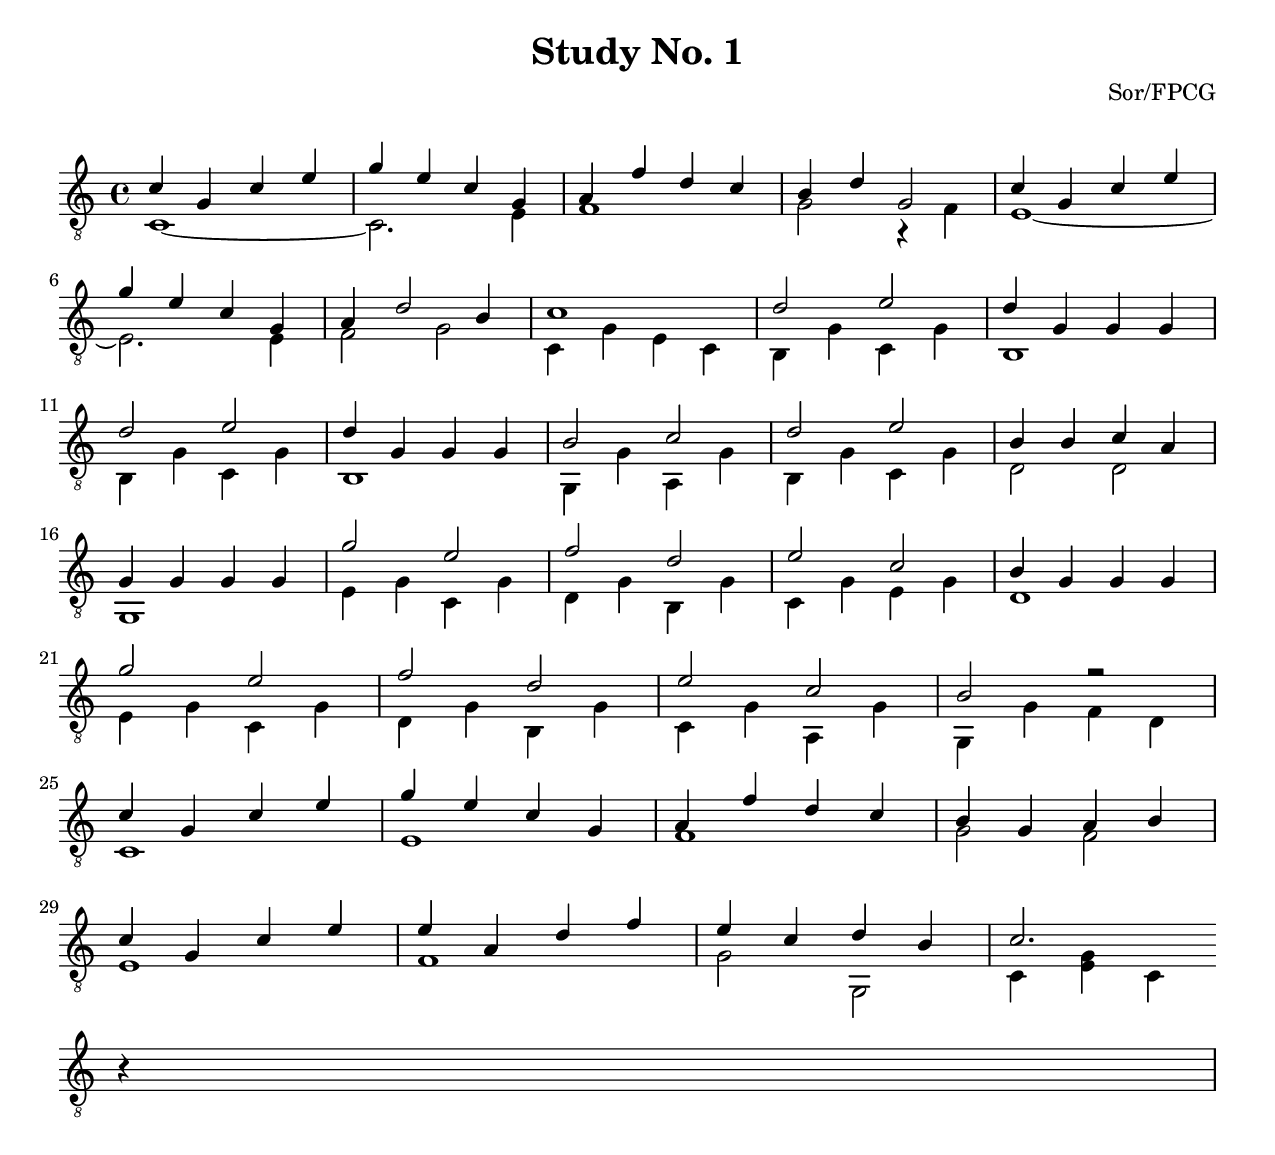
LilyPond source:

\version "2.18.2"
\include "style.ily"

% From First Pieces for Classical Guitar, Joseph Alexander

\header {
  title = "Study No. 1"
  composer = "Sor/FPCG"
}


{
  \clef "treble_8" \time 4/4 \key c \major 
  <<
    \relative c {
      c'4 g c e | g4 e c g | a4 f' d c | b4 d g,2 | c4 g c e | \break
      g4 e c g | a4 d2 b4 | c1 | d2 e | d4 g, g g | \break
      d'2 e | d4 g, g g | b2 c | d2 e | b4 b c a | \break
      g4 g g g | g'2 e | f d | e c | b4 g g g | \break
      g'2 e | f d | e c | b r | \break
      c4 g c e | g e c g | a f' d c | b g a b | \break
      c4 g c e | e a, d f | e c d b | c2. \break
    }
    \\
    \relative c {
      c1~ | c2. e4 | f1 | g2 r4 f | e1~ |
      e2. e4 | f2 g | c,4 g' e c | b4 g' c, g' | b,1 |
      b4 g' c, g' | b,1 | g4 g' a, g' | b,4 g' c, g' | d2 d |
      g,1 | e'4 g c, g' | d g b, g' | c, g' e g | d1 |
      e4 g c, g' | d g b, g' | c, g' a, g' | g, g' f d |
      c1 | e | f | g2 f |
      e1 | f | g2 g, | c4 <e g> c 
    }
  >>
  r4 |
}

